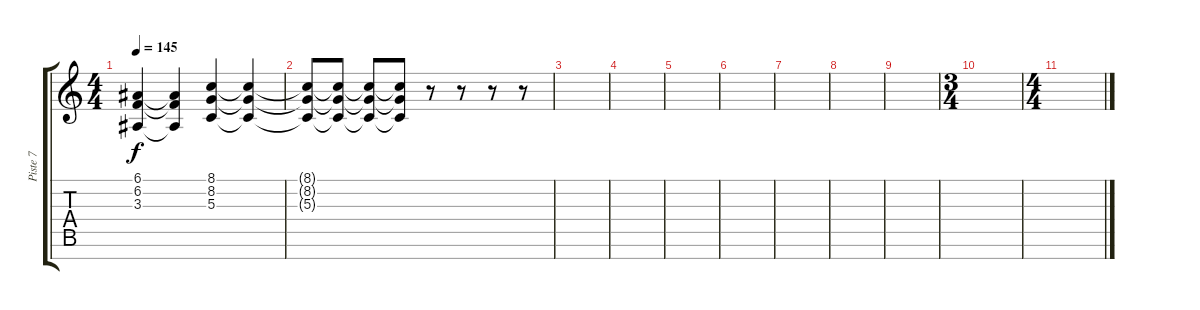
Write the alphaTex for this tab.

\track ("Piste 7" "Piste 7") {instrument drawbarorgan}
\staff {score tabs}
\tuning (E4 B3 G3 D3 A2 E2 B1) {hide}
\ts (4 4)
\tempo 145
\clef g2
\ks c
(6.1{t} 6.2{t} 3.3{t}).4{dy f} (6.1{t} 6.2{t} 3.3{t}).4 (8.1 8.2 5.3).4 (8.1{t} 8.2{t} 5.3{t}).4 |
(8.1{t} 8.2{t} 5.3{t}).8 (8.1{t} 8.2{t} 5.3{t}).8 (8.1{t} 8.2{t} 5.3{t}).8 (8.1{t} 8.2{t} 5.3{t}).8 r.8 r.8 r.8 r.8 |
|
|
|
|
|
|
|
\ts (3 4)
|
\ts (4 4)
